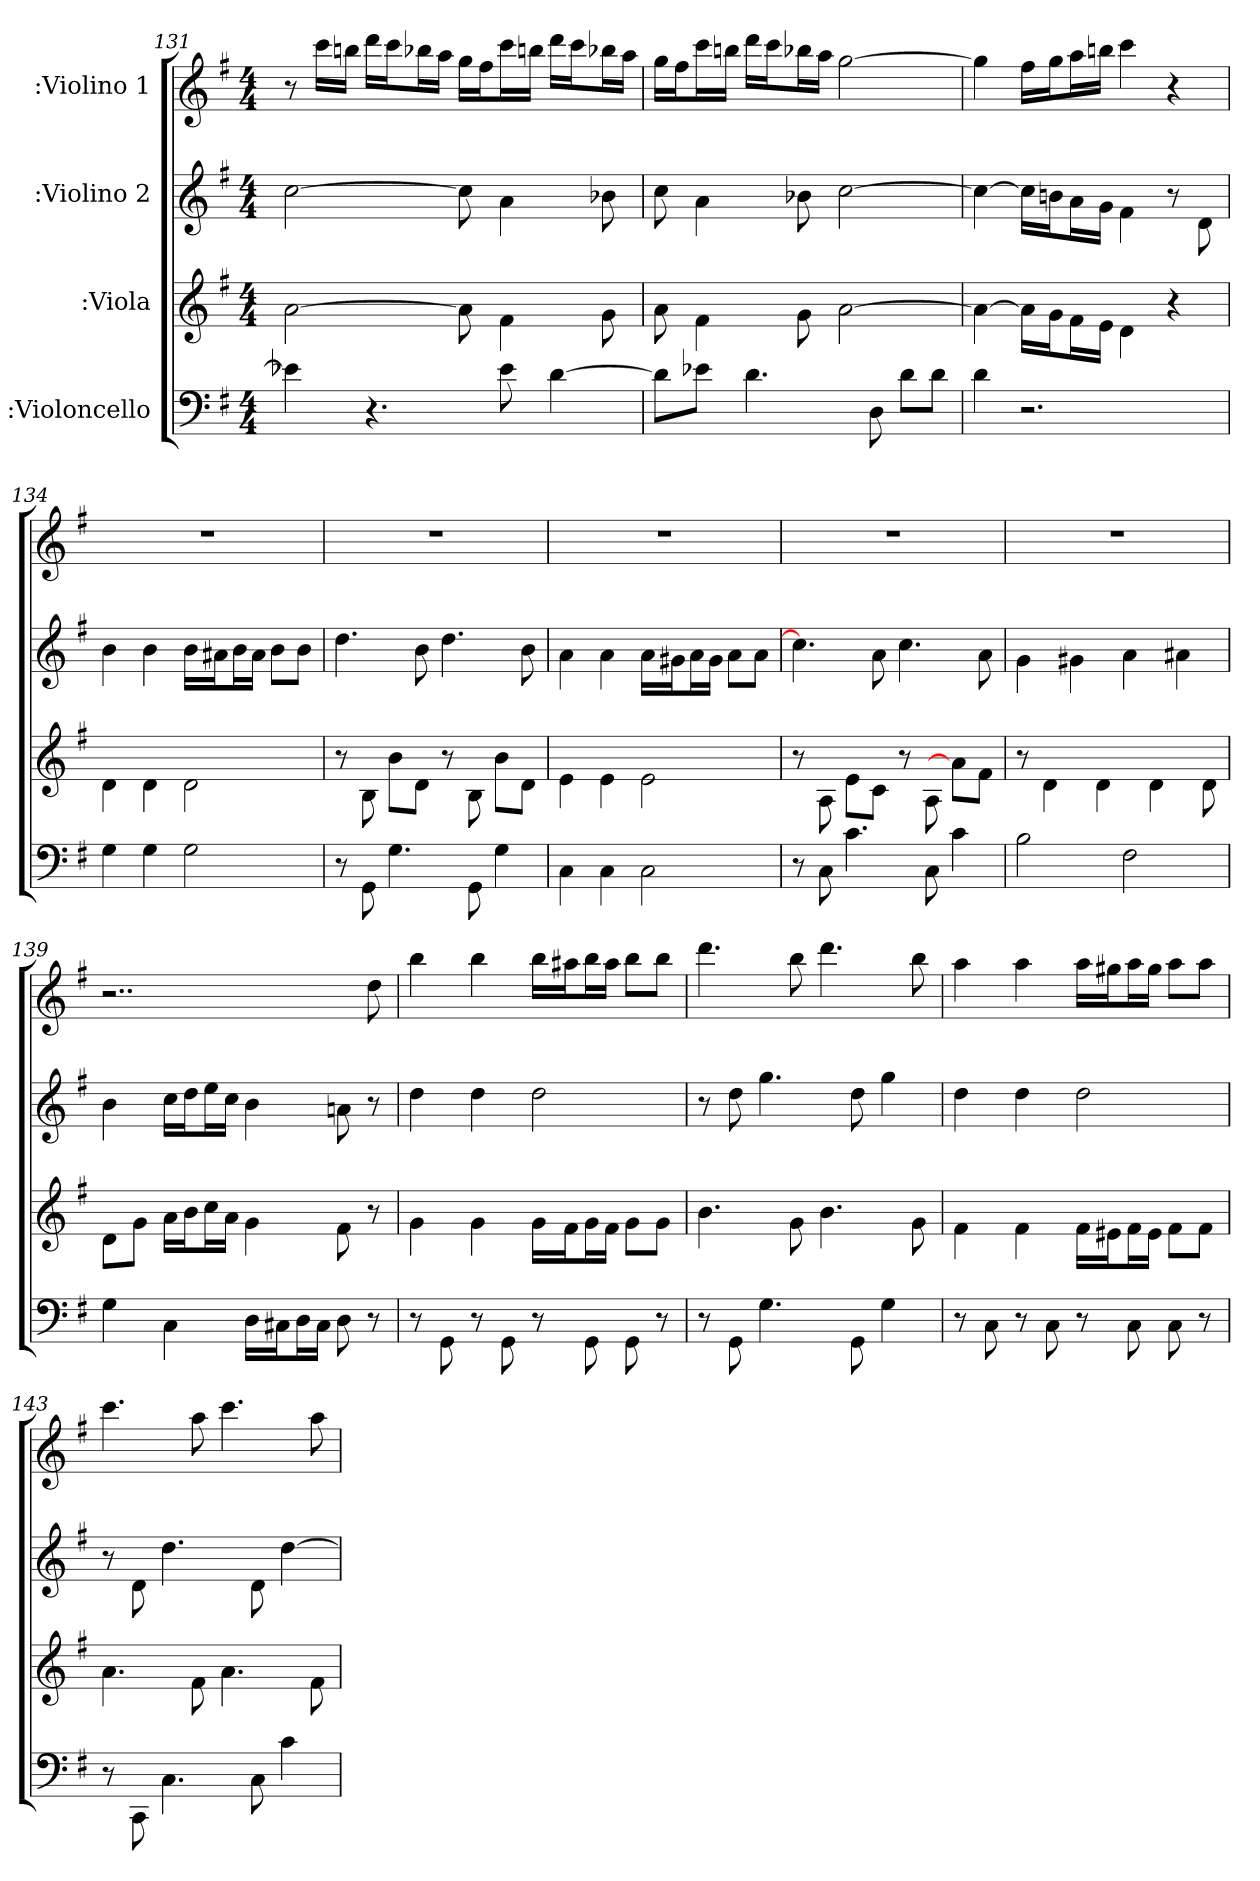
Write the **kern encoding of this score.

**kern	**kern	**kern	**kern
*part4	*part3	*part2	*part1
*staff4	*staff3	*staff2	*staff1
*I":Violoncello	*I":Viola	*I":Violino 2	*I":Violino 1
*k[f#]	*k[f#]	*k[f#]	*k[f#]
*G:	*G:	*G:	*G:
*M4/4	*M4/4	*M4/4	*M4/4
=131	=131	=131	=131
4e-X\]	[2a\	[2cc\	8r
.	.	.	16ccc\LL
.	.	.	16bbn\JJ
4.r	.	.	16ddd\LL
.	.	.	16ccc\J
.	.	.	16bb-X\L
.	.	.	16aa\JJ
.	8a\]	8cc\]	16gg\LL
.	.	.	16ff#\J
8e-\	4f#\	4a\	16ccc\L
.	.	.	16bbn\JJ
[4d\	.	.	16ddd\LL
.	.	.	16ccc\J
.	8g\	8b-X\	16bb-X\L
.	.	.	16aa\JJ
=132	=132	=132	=132
8d\L]	8a\	8cc\	16gg\LL
.	.	.	16ff#\J
8e-X\J	4f#\	4a\	16ccc\L
.	.	.	16bbn\JJ
4.d\	.	.	16ddd\LL
.	.	.	16ccc\J
.	8g\	8b-X\	16bb-X\L
.	.	.	16aa\JJ
.	[2a\	[2cc\	[2gg\
8D\	.	.	.
8d\L	.	.	.
8d\J	.	.	.
=133	=133	=133	=133
4d\	4a\_	4cc\_	4gg\]
2.r	16a\LL]	16cc\LL]	16ff#\LL
.	16g\J	16bn\J	16gg\J
.	16f#\L	16a\L	16aa\L
.	16e\JJ	16g\JJ	16bbn\JJ
.	4d\	4f#\	4ccc\
.	4r	8r	4r
.	.	8d\	.
=134	=134	=134	=134
4G\	4d\	4b\	1r
4G\	4d\	4b\	.
2G\	2d\	16b\LL	.
.	.	16a#X\J	.
.	.	16b\L	.
.	.	16a#\JJ	.
.	.	8b\L	.
.	.	8b\J	.
=135	=135	=135	=135
8r	8r	4.dd\	1r
8GG\	8B\	.	.
4.G\	8b\L	.	.
.	8d\J	8b\	.
.	8r	4.dd\	.
8GG\	8B\	.	.
4G\	8b\L	.	.
.	8d\J	8b\	.
=136	=136	=136	=136
4C\	4e\	4a\	1r
4C\	4e\	4a\	.
2C\	2e\	16a\LL	.
.	.	16g#X\J	.
.	.	16a\L	.
.	.	16g#\JJ	.
.	.	8a\L	.
.	.	8a\J	.
=137	=137	=137	=137
8r	8r	4.cc\]	1r
8C\	8A\	.	.
4.c\	8e\L	.	.
.	8c\J	8a\	.
.	8r	4.cc\	.
8C\	8A\	.	.
4c\	8a\L]	.	.
.	8f#\J	8a\	.
=138	=138	=138	=138
2B\	8r	4g\	1r
.	4d\	.	.
.	.	4g#X\	.
.	4d\	.	.
2F#\	.	4a\	.
.	4d\	.	.
.	.	4a#X\	.
.	8d\	.	.
=139	=139	=139	=139
4G\	8d\L	4b\	2..r
.	8g\J	.	.
4C\	16a\LL	16cc\LL	.
.	16b\J	16dd\J	.
.	16cc\L	16ee\L	.
.	16a\JJ	16cc\JJ	.
16D\LL	4g\	4b\	.
16C#X\J	.	.	.
16D\L	.	.	.
16C#\JJ	.	.	.
8D\	8f#\	8an\	.
8r	8r	8r	8dd\
=140	=140	=140	=140
8r	4g\	4dd\	4bb\
8GG\	.	.	.
8r	4g\	4dd\	4bb\
8GG\	.	.	.
8r	16g\LL	2dd\	16bb\LL
.	16f#\J	.	16aa#X\J
8GG\	16g\L	.	16bb\L
.	16f#\JJ	.	16aa#\JJ
8GG\	8g\L	.	8bb\L
8r	8g\J	.	8bb\J
=141	=141	=141	=141
8r	4.b\	8r	4.ddd\
8GG\	.	8dd\	.
4.G\	.	4.gg\	.
.	8g\	.	8bb\
.	4.b\	.	4.ddd\
8GG\	.	8dd\	.
4G\	.	4gg\	.
.	8g\	.	8bb\
=142	=142	=142	=142
8r	4f#\	4dd\	4aa\
8C\	.	.	.
8r	4f#\	4dd\	4aa\
8C\	.	.	.
8r	16f#\LL	2dd\	16aa\LL
.	16e#X\J	.	16gg#X\J
8C\	16f#\L	.	16aa\L
.	16e#\JJ	.	16gg#\JJ
8C\	8f#\L	.	8aa\L
8r	8f#\J	.	8aa\J
=143	=143	=143	=143
8r	4.a\	8r	4.ccc\
8CC\	.	8d\	.
4.C\	.	4.dd\	.
.	8f#\	.	8aa\
.	4.a\	.	4.ccc\
8C\	.	8d\	.
4c\	.	[4dd\	.
.	8f#\	.	8aa\
=	=	=	=
*-	*-	*-	*-
